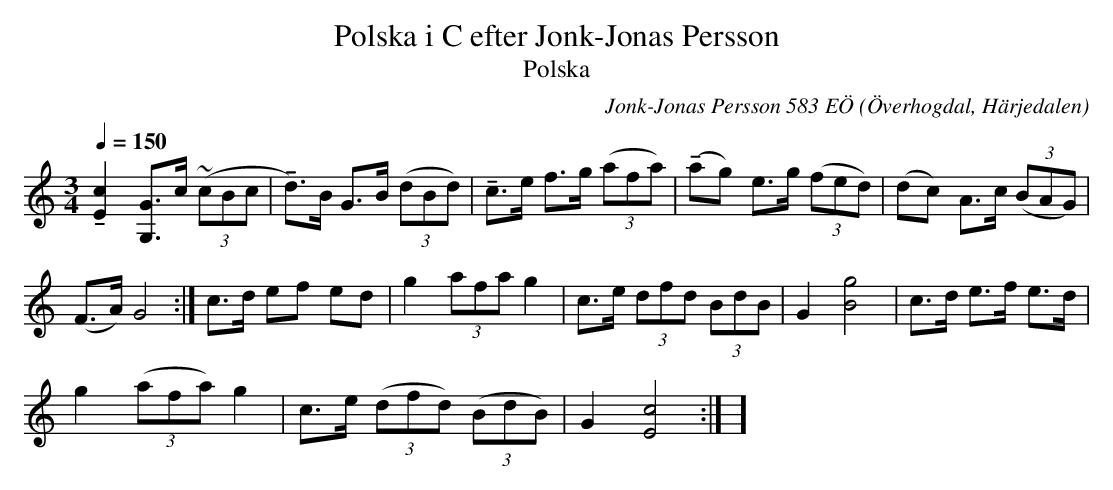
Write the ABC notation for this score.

X:1
T:Polska i C efter Jonk-Jonas Persson
O:Överhogdal, Härjedalen
Q:1/4=150
T:Polska
M:3/4
C:Jonk-Jonas Persson 583 EÖ
K:C
!tenuto![c2E2] [GG,]>c ((3~cBc | !tenuto!d)>B G>B ((3dBd) | !tenuto!c>e f>g ((3afa) | (!tenuto!ag) e>g ((3fed) | (dc) A>c ((3BAG) |
(F>A) G4 :| c>d ef ed | g2 (3afa g2 | c>e (3dfd (3BdB | G2 [g4B4] | c>d e>f e>d |
g2 ((3afa) g2 | c>e ((3dfd) ((3BdB) | G2 [c4E4] :| ]
